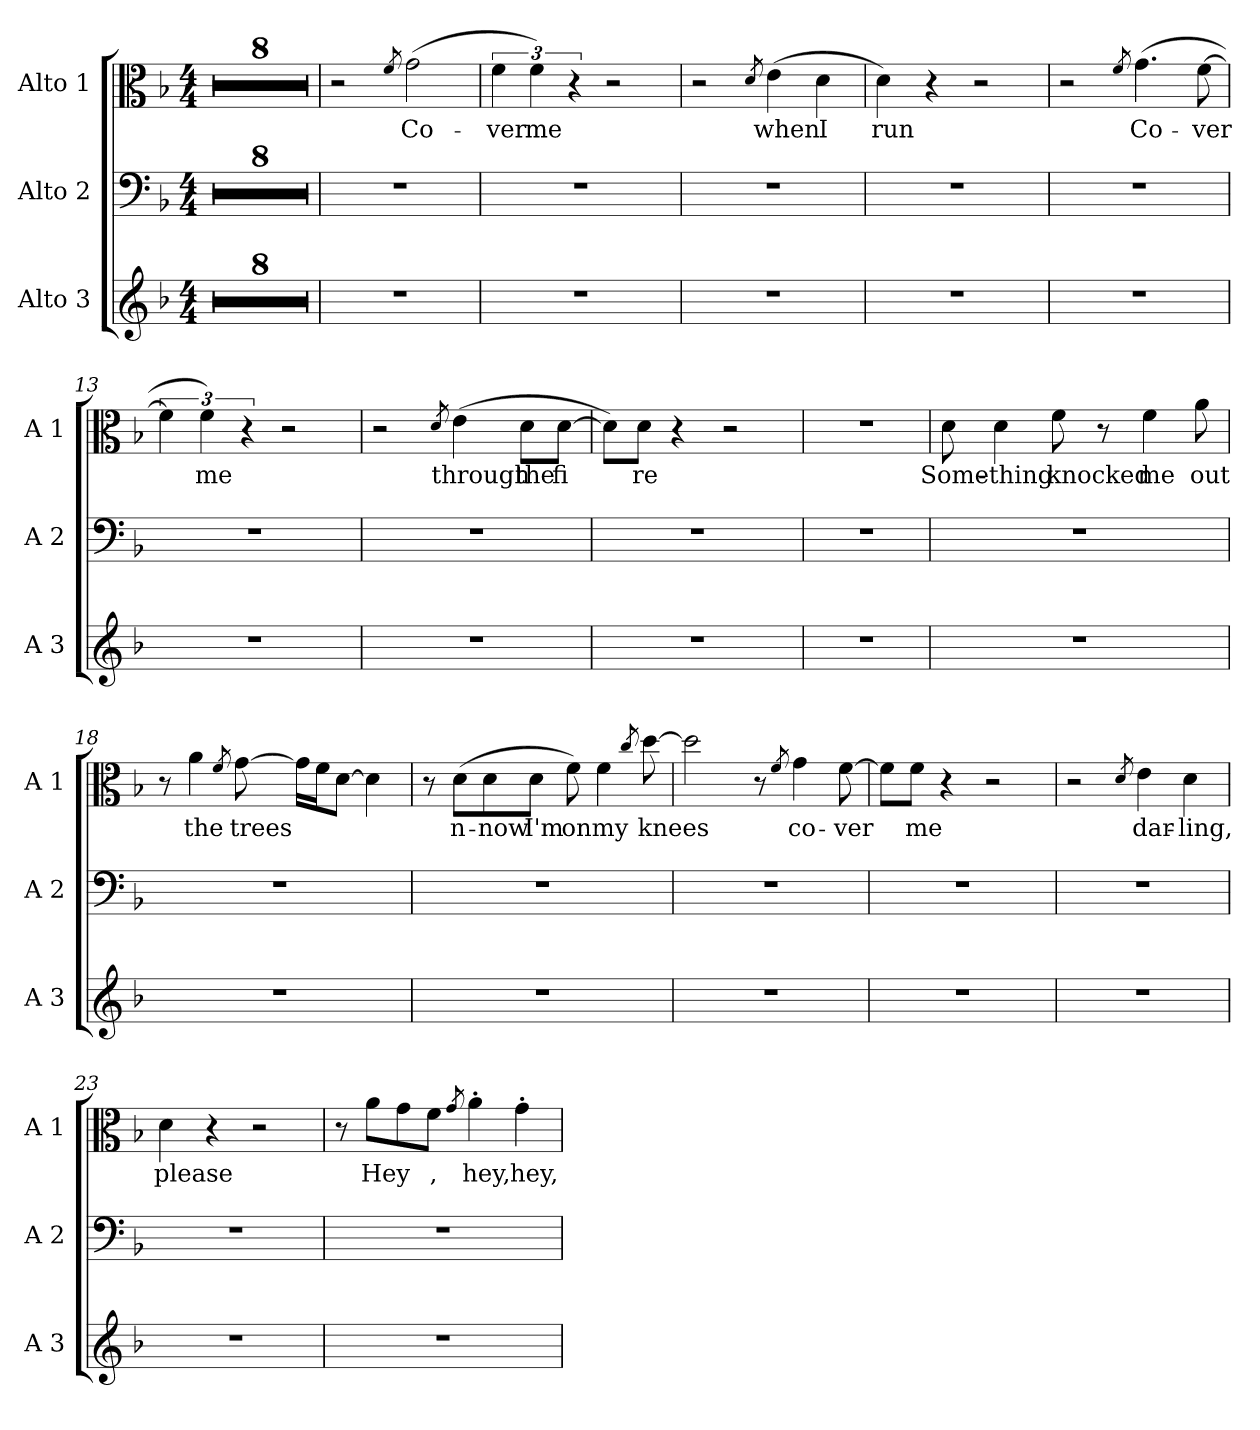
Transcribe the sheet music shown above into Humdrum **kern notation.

**kern	**kern	**kern	**text
*part3	*part2	*part1	*part1
*staff3	*staff2	*staff1	*staff1
*I"Alto 3	*I"Alto 2	*I"Alto 1	*
*I'A 3	*I'A 2	*I'A 1	*
*clefG2	*clefF4	*clefC3	*
*k[b-]	*k[b-]	*k[b-]	*
*d:	*d:	*d:	*
*M4/4	*M4/4	*M4/4	*
=	=	=	=
1r;<	1r;<	1r;<	.
=1	=1	=1	=1
1r	1r	1r	.
=2	=2	=2	=2
1r	1r	1r	.
=3	=3	=3	=3
1r	1r	1r	.
=4	=4	=4	=4
1r	1r	1r	.
=5	=5	=5	=5
1r	1r	1r	.
=6	=6	=6	=6
1r	1r	1r	.
=7	=7	=7	=7
1r	1r	1r	.
=8	=8	=8	=8
1r	1r	2r	.
.	.	8qf/	.
!	!	!	!LO:LY:b
.	.	(>2g\	Co-
=9	=9	=9	=9
!	!	!	!LO:LY:b
1r	1r	6f\	-ver
!	!	!	!LO:LY:b
.	.	6f\)	me
.	.	6r	.
.	.	2r	.
=10	=10	=10	=10
1r	1r	2r	.
.	.	8qd/	.
!	!	!	!LO:LY:b
.	.	(>4e\	when
!	!	!	!LO:LY:b
.	.	4d\	I
=11	=11	=11	=11
!	!	!	!LO:LY:b
1r	1r	4d\)	run
.	.	4r	.
.	.	2r	.
!!LO:LB:g=z
=12	=12	=12	=12
1r	1r	2r	.
.	.	8qf/	.
!	!	!	!LO:LY:b
.	.	(>4.g\	Co-
!	!	!	!LO:LY:b
.	.	[8f\	-ver
=13	=13	=13	=13
1r	1r	6f\]	.
!	!	!	!LO:LY:b
.	.	6f\)	me
.	.	6r	.
.	.	2r	.
=14	=14	=14	=14
1r	1r	2r	.
.	.	8qd/	.
!	!	!	!LO:LY:b
.	.	(>4e\	through
!	!	!	!LO:LY:b
.	.	8d\L	the
!	!	!	!LO:LY:b
.	.	[8d\J	fi
=15	=15	=15	=15
1r	1r	8d\L])	.
!	!	!	!LO:LY:b
.	.	8d\J	re
.	.	4r	.
.	.	2r	.
=16	=16	=16	=16
1r	1r	1r	.
=17	=17	=17	=17
!	!	!	!LO:LY:b
1r	1r	8d\	Some-
!	!	!	!LO:LY:b
.	.	4d\	-thing
!	!	!	!LO:LY:b
.	.	8f\	knocked
.	.	8r	.
!	!	!	!LO:LY:b
.	.	4f\	me
!	!	!	!LO:LY:b
.	.	8a\	out
!!LO:LB:g=z
=18	=18	=18	=18
1r	1r	8r	.
!	!	!	!LO:LY:b
.	.	4a\	the
.	.	8qf/	.
!	!	!	!LO:LY:b
.	.	[8g\	trees
.	.	16g\LL]	.
.	.	16f\J	.
.	.	[8d\J	.
.	.	4d\]	.
=19	=19	=19	=19
1r	1r	8r	.
!	!	!	!LO:LY:b
.	.	(>8d\L	n-
!	!	!	!LO:LY:b
.	.	8d\	-now
!	!	!	!LO:LY:b
.	.	8d\J	I'm
!	!	!	!LO:LY:b
.	.	8f\)	on
!	!	!	!LO:LY:b
.	.	4f\	my
.	.	8qcc/	.
!	!	!	!LO:LY:b
.	.	[8dd\	knees
=20	=20	=20	=20
1r	1r	2dd\]	.
.	.	8r	.
.	.	8qf/	.
!	!	!	!LO:LY:b
.	.	4g\	co-
!	!	!	!LO:LY:b
.	.	[8f\	-ver
=21	=21	=21	=21
1r	1r	8f\L]	.
!	!	!	!LO:LY:b
.	.	8f\J	me
.	.	4r	.
.	.	2r	.
=22	=22	=22	=22
1r	1r	2r	.
.	.	8qd/	.
!	!	!	!LO:LY:b
.	.	4e\	dar-
!	!	!	!LO:LY:b
.	.	4d\	-ling,
!!LO:PB:g=z
=23	=23	=23	=23
!	!	!	!LO:LY:b
1r	1r	4d\	please
.	.	4r	.
.	.	2r	.
=24	=24	=24	=24
1r	1r	8r	.
!	!	!	!LO:LY:b
.	.	8a\L	Hey
.	.	8g\	.
!	!	!	!LO:LY:b
.	.	8f\J	,
.	.	8qg/	.
!	!	!	!LO:LY:b
.	.	4a'\	hey,
!	!	!	!LO:LY:b
.	.	4g'\	hey,
=	=	=	=
*-	*-	*-	*-
